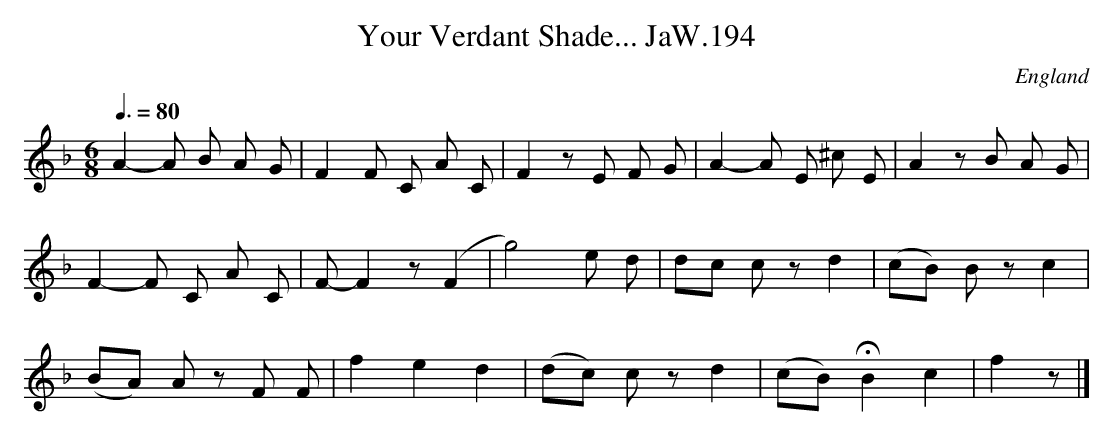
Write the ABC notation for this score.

X:1
T:Your Verdant Shade... JaW.194
L:1/8
M:6/8
O:England
Q:3/8=80
K:F
A2-A B A G|F2F C A C|F2z E F G |A2-A E ^c E|A2z B A G|!
F2-F C A C |F-F2z(F2|g4) e d|dc czd2|(cB) B zc2|!
(BA) A zF F|f2e2d2|(dc) czd2|(cB) HB2c2|f2z|]
